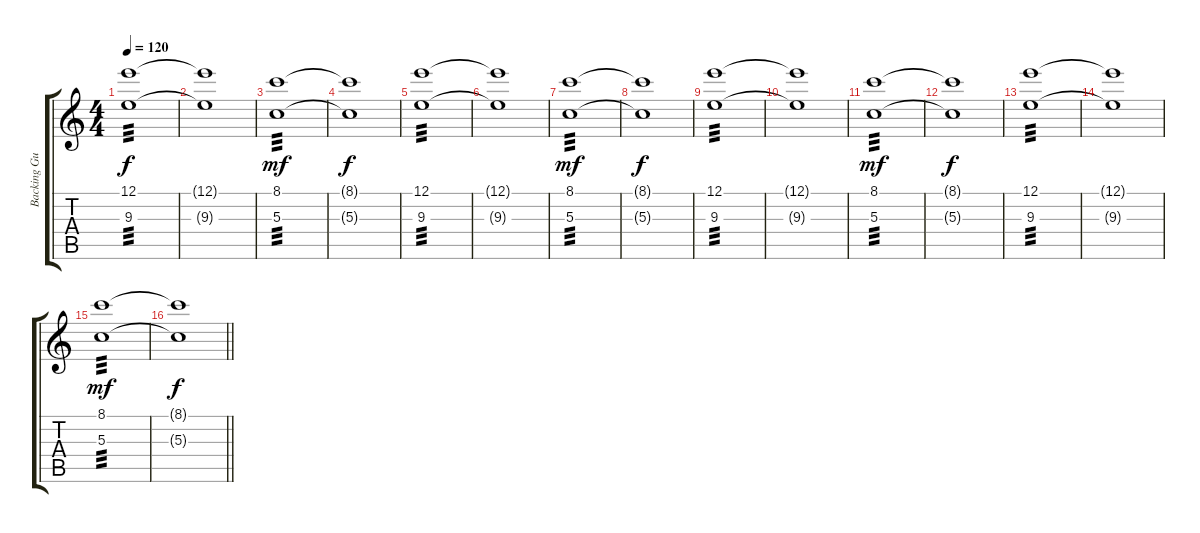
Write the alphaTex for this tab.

\track ("Backing Guitar" "Backing Gu") {instrument electricguitarmuted}
\staff {score tabs}
\tuning (E4 B3 G3 D3 A2 E2) {hide}
\ts (4 4)
\tempo 120
\clef g2
\ks c
(12.1 9.3).1{tp 3 dy f} |
(12.1{t} 9.3{t}).1 |
(8.1 5.3).1{tp 3 dy mf} |
(8.1{t} 5.3{t}).1{dy f} |
(12.1 9.3).1{tp 3} |
(12.1{t} 9.3{t}).1 |
(8.1 5.3).1{tp 3 dy mf} |
(8.1{t} 5.3{t}).1{dy f} |
(12.1 9.3).1{tp 3} |
(12.1{t} 9.3{t}).1 |
(8.1 5.3).1{tp 3 dy mf} |
(8.1{t} 5.3{t}).1{dy f} |
(12.1 9.3).1{tp 3} |
(12.1{t} 9.3{t}).1 |
(8.1 5.3).1{tp 3 dy mf} |
\barLineRight lightlight
(8.1{t} 5.3{t}).1{dy f}
